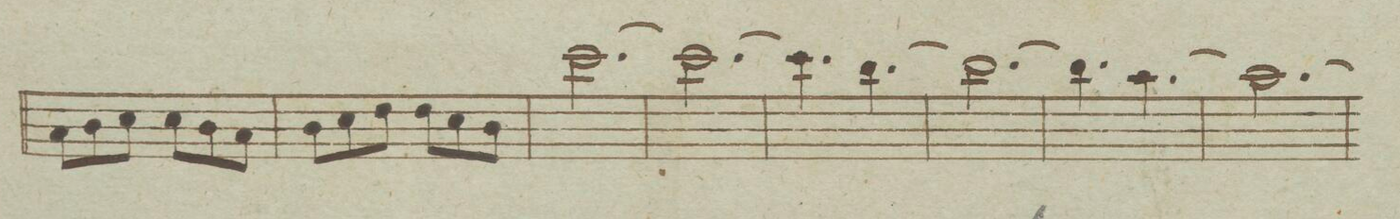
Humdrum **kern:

**kern	**dynam
*I"Clarinetto 1o. in B	*
*clefG2	*
*k[b-e-]	*
*met(c)	*
*M6/8	*
8g\L	.
8a\	.
8b-\J	.
8b-\L	.
8a\	.
8g\J	.
=50	=50
8a\L	.
8b-\	.
8cc\J	.
8cc\L	.
8b-\	.
8a\J	.
=51	=51
[2.bb-\	.
=52	=52
2.bb-\_	.
=53	=53
4.bb-\]	.
[4.aa\	.
=54	=54
2.aa\_	.
=55	=55
4.aa\]	.
[4.gg\	.
=56	=56
2.gg\_	.
=57	=57
*-	*-
